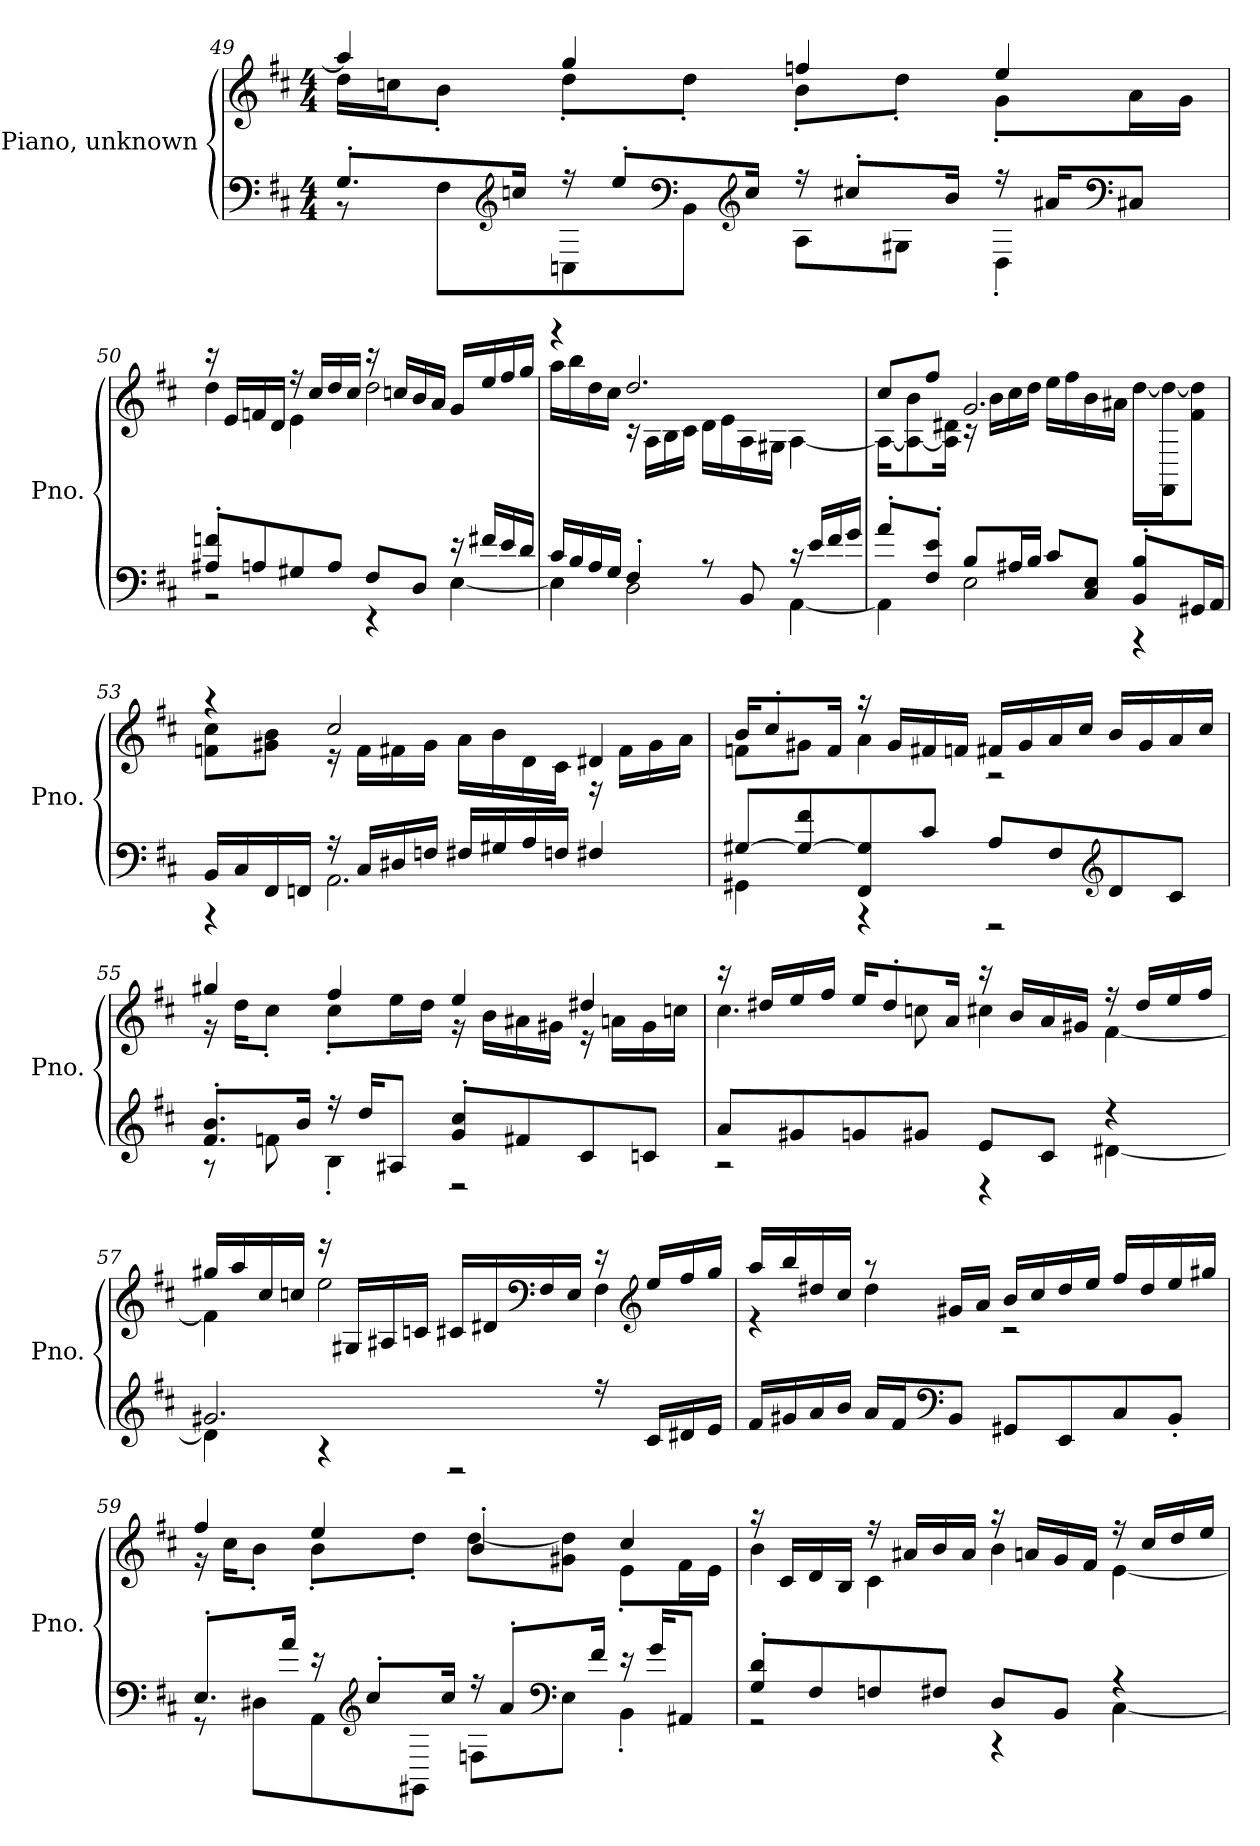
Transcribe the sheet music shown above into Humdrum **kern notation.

**kern	**kern
*part1	*part1
*staff2	*staff1
*I"Piano, unknown	*
*I'Pno.	*
*clefF4	*clefG2
*k[f#c#]	*k[f#c#]
*M4/4	*M4/4
=49	=49
*^	*^
8.G'/L	8r	4aa/]	16dd\LL
.	.	.	16ccn\J
.	8F#\L	.	8b'\J
*clefG2	*	*	*
16ccn/Jk	.	.	.
16r	8Cn\	4gg/	8dd'\L
8ee'/L	.	.	.
*clefF4	*	*	*
.	8BB\J	.	8dd'\J
*clefG2	*	*	*
16cc/Jk	.	.	.
16r	8A\L	4ffn/	8b'\L
8cc#X'/L	.	.	.
.	8G#X\J	.	8dd'\J
16b/Jk	.	.	.
16r	4D'\	4ee/	8g'\L
16a#X/KL	.	.	.
*clefF4	*	*	*
8C#X/J	.	.	16a\L
.	.	.	16g\JJ
!!LO:LB:g=z	!!
=50	=50	=50	=50
8A#X/' 8fn/'L	2r	16r	4dd\
.	.	16e/LL	.
8An/	.	16fn/	.
.	.	16d/JJ	.
8G#X/	.	16r	4e\
.	.	16cc#/LL	.
8A/J	.	16dd/	.
.	.	16cc#/JJ	.
8F#/L	4r	16r	2dd\
.	.	16ccn/LL	.
8D/J	.	16b/	.
.	.	16a/JJ	.
16r	[4E\	16g/LL	.
16f#X/LL	.	16ee/	.
16e/	.	16ff#/	.
16d/JJ	.	16gg/JJ	.
=51	=51	=51	=51
16c#/LL	4E\]	4r	16aa\LL
16B/	.	.	16bb\
16A/	.	.	16dd\
16G/JJ	.	.	16cc#\JJ
4F#'/	2D\	2.dd/	16r
.	.	.	16A\LL
.	.	.	16B\
.	.	.	16c#\JJ
8r	.	.	16d\LL
.	.	.	16e\
8BB/	.	.	16A\
.	.	.	16G#X\JJ
16r	[4AA\	.	[4A\
16e/LL	.	.	.
16f#/	.	.	.
16g/JJ	.	.	.
!!LO:LB:g=z	!!
=52	=52	=52	=52
8a'/L	4AA\]	8cc#/L	16A\KL_
.	.	.	8A\_ 8b\
8F#/' 8e/'J	.	8ff#/J	.
.	.	.	16A\] 16d#X\Jk
8B/L	2E\	2.g/	16r
.	.	.	16b\LL
16A#X/L	.	.	16cc#\
16B/JJ	.	.	16dd\JJ
8c#/L	.	.	16ee\LL
.	.	.	16ff#\
8C#/ 8E/J	.	.	16b\
.	.	.	16a#X\JJ
8BB/' 8B/'L	4r	.	[16dd\LL
.	.	.	16FF#\ 16dd\_J
16GG#X/L	.	.	8f#\ 8dd\]J
16AA/JJ	.	.	.
=53	=53	=53	=53
16BB/LL	4r	4r	8fn\ 8cc#\L
16C#/	.	.	.
16FF#/	.	.	8g#X\ 8b\J
16FFn/JJ	.	.	.
16r	2.AA\	2cc#/	16r
16C#/LL	.	.	16f\LL
16D#X/	.	.	16f#X\
16Fn/JJ	.	.	16g#\JJ
16F#X/LL	.	.	16a\LL
16G#X/	.	.	16b\
16A/	.	.	16d\
16Fn/JJ	.	.	16c#\JJ
4F#X/	.	4d#X/	16r
.	.	.	16f#\LL
.	.	.	16g#\
.	.	.	16a\JJ
!!LO:LB:g=z	!!
=54	=54	=54	=54
[8G#X/L	4GG#X\	16b/KL	8fn\L
.	.	8cc#'/	.
8G#/_ 8f#/	.	.	8g#X\J
.	.	16f/Jk	.
8FF#/ 8G#/]	4r	16r	4a\
.	.	16g#/LL	.
8c#/J	.	16f#X/	.
.	.	16fn/JJ	.
8A/L	2r	16f#X/LL	2r
.	.	16g#/	.
8F#/	.	16a/	.
.	.	16cc#/JJ	.
*clefG2	*	*	*
8d/	.	16b/LL	.
.	.	16g#/	.
8c#/J	.	16a/	.
.	.	16cc#/JJ	.
=55	=55	=55	=55
8.f#/' 8.b/'L	8r	4gg#X/	16r
.	.	.	16dd\KL
.	8fn\	.	8cc#'\J
16b/Jk	.	.	.
16r	4B'\	4ff#/	8cc#'\L
16dd/KL	.	.	.
8A#X/J	.	.	16ee\L
.	.	.	16dd\JJ
8g/' 8cc#/'L	2r	4ee/	16r
.	.	.	16b\LL
8f#X/	.	.	16a#X\
.	.	.	16g#X\JJ
8c#/	.	4dd#X/	16r
.	.	.	16an\LL
8cn/J	.	.	16g#\
.	.	.	16ccn\JJ
!!LO:LB:g=z	!!
=56	=56	=56	=56
8a/L	2r	16r	4.cc#\
.	.	16dd#X/LL	.
8g#X/	.	16ee/	.
.	.	16ff#/JJ	.
8gn/	.	16ee/KL	.
.	.	8dd#'/	.
8g#X/J	.	.	8ccn\
.	.	16a/Jk	.
8e/L	4r	16r	4cc#X\
.	.	16b/LL	.
8c#/J	.	16a/	.
.	.	16g#X/JJ	.
4r	[4d#X\	16r	[4f#\
.	.	16dd#/LL	.
.	.	16ee/	.
.	.	16ff#/JJ	.
=57	=57	=57	=57
2.g#X/	4d#\]	16gg#X/LL	4f#\]
.	.	16aa/	.
.	.	16cc#/	.
.	.	16ccn/JJ	.
.	4r	16r	2ee\
.	.	16G#X/LL	.
.	.	16A#X/	.
.	.	16cn/JJ	.
.	2r	16c#X/LL	.
.	.	16d#X/	.
*	*	*clefF4	*
.	.	16F#/	.
.	.	16E/JJ	.
16r	.	16r	4F#\
*	*	*clefG2	*
16c#/LL	.	16ee/LL	.
16d#X/	.	16ff#/	.
16e/JJ	.	16gg#/JJ	.
*v	*v	*	*
!!LO:LB:g=z	!!
=58	=58	=58
16f#/LL	16aa/LL	4r
16g#X/	16bb/	.
16a/	16dd#X/	.
16b/JJ	16cc#/JJ	.
16a/LL	8r	4dd#\
16f#/J	.	.
*clefF4	*	*
8BB/J	16g#X/LL	.
.	16a/JJ	.
8GG#X/L	16b/LL	2r
.	16cc#/	.
8EE/	16dd#/	.
.	16ee/JJ	.
8C#/	16ff#/LL	.
.	16dd#/	.
8BB'/J	16ee/	.
.	16gg#X/JJ	.
=59	=59	=59
*^	*	*
8.E'/L	8r	4ff#/	16r
.	.	.	16cc#\KL
.	8D#X\L	.	8b'\J
16a/Jk	.	.	.
16r	8AA\	4ee/	8b'\L
*clefG2	*	*	*
8cc#'/L	.	.	.
.	8GG#X\J	.	8dd'\J
16cc#/Jk	.	.	.
16r	8Fn\L	4b'/	[8dd\L
8a'/L	.	.	.
*clefF4	*	*	*
.	8E\J	.	8g#X\ 8dd\]J
16f#/Jk	.	.	.
16r	4BB'\	4cc#/	8e'\L
16g/KL	.	.	.
8AA#X/J	.	.	16f#\L
.	.	.	16e\JJ
!!LO:PB:g=z	!!
=60	=60	=60	=60
8G/' 8d/'L	2r	16r	4b\
.	.	16c#/LL	.
8F#/	.	16d/	.
.	.	16B/JJ	.
8Fn/	.	16r	4c#\
.	.	16a#X/LL	.
8F#X/J	.	16b/	.
.	.	16a#/JJ	.
8D/L	4r	16r	4b\
.	.	16an/LL	.
8BB/J	.	16g/	.
.	.	16f#/JJ	.
4r	[4C#\	16r	[4e\
.	.	16cc#/LL	.
.	.	16dd/	.
.	.	16ee/JJ	.
*v	*v	*	*
*	*v	*v
=	=
*-	*-
